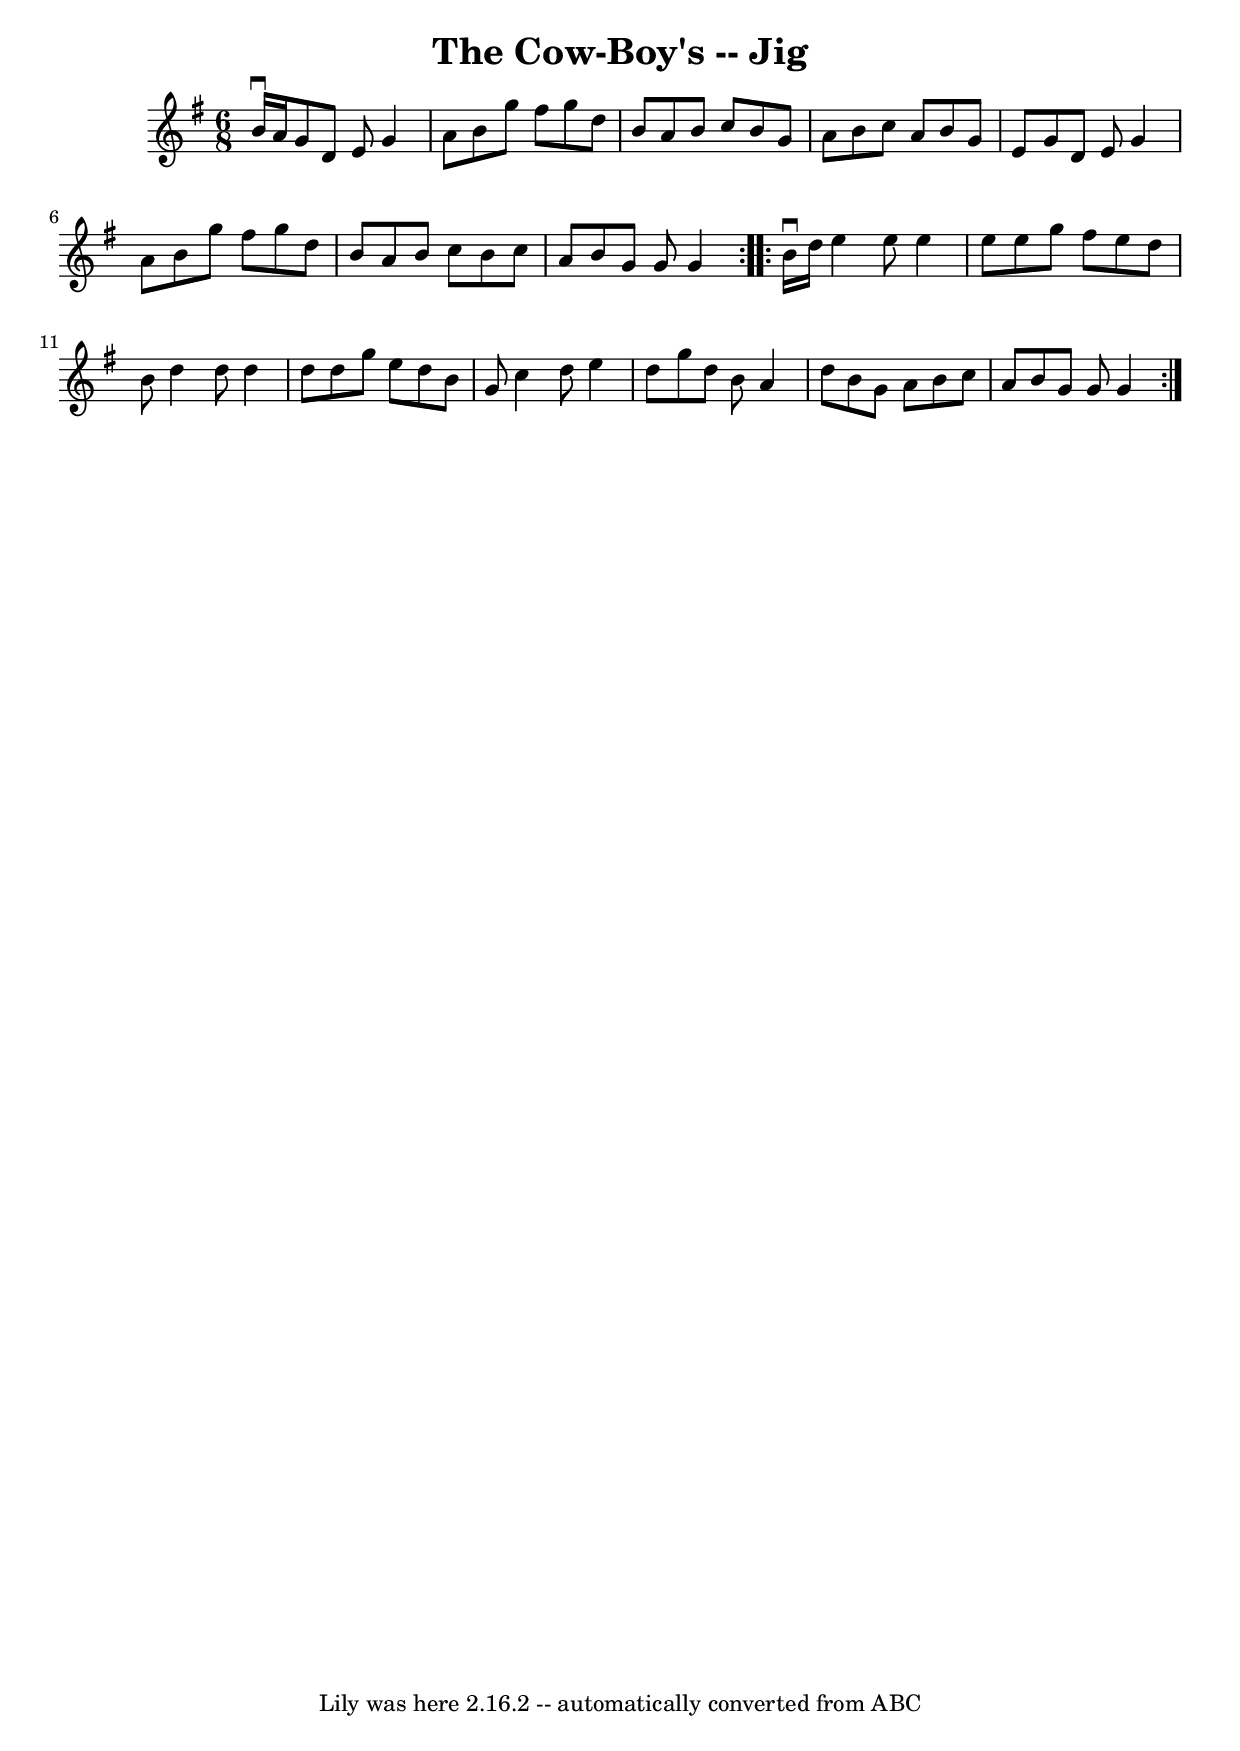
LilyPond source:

\version "2.16.2"
\include "Mammoth.ily"
\header {
  %% book = "Ryan's Mammoth Collection"
 crossRefNumber = "1"
 footnotes = "\\\\84 427"
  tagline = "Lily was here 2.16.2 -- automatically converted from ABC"
  title = "The Cow-Boy's -- Jig"

}
voicedefault =  {



  \repeat volta 2 {

    \time 6/8 
    \key g \major b'16^\downbow a'16   |
 g'8 d'8 e'8 g'4 a'8     |
 b'8 g''8 fs''8 g''8 d''8 b'8     |
 a'8 b'8 c''8 b'8 g'8 a'8    |
 b'8 c''8 a'8 b'8 g'8 e'8     |
 g'8 d'8 e'8 g'4 a'8     |
 b'8 g''8 fs''8 g''8 d''8 b'8    |
 a'8 b'8 c''8 b'8 c''8 a'8     |
 b'8 g'8 g'8 g'4  
  }     

  \repeat volta 2 { b'16^\downbow d''16   |
 e''4 e''8 e''4 e''8     |
 e''8 g''8 fs''8 e''8 d''8 b'8    |
 d''4 d''8 d''4 d''8     |
 d''8 g''8 e''8 d''8 b'8 g'8     |
 c''4 d''8 e''4 d''8    |
 g''8 d''8 b'8 a'4 d''8     |
 b'8 g'8 a'8 b'8 c''8 a'8     |
 b'8 g'8 g'8 g'4  
  }   

}

\score{
  <<

    \context Staff="default"
    {
      \voicedefault 
      
    }

  >>
  \layout {
    
  }
  \midi {
  }

}
